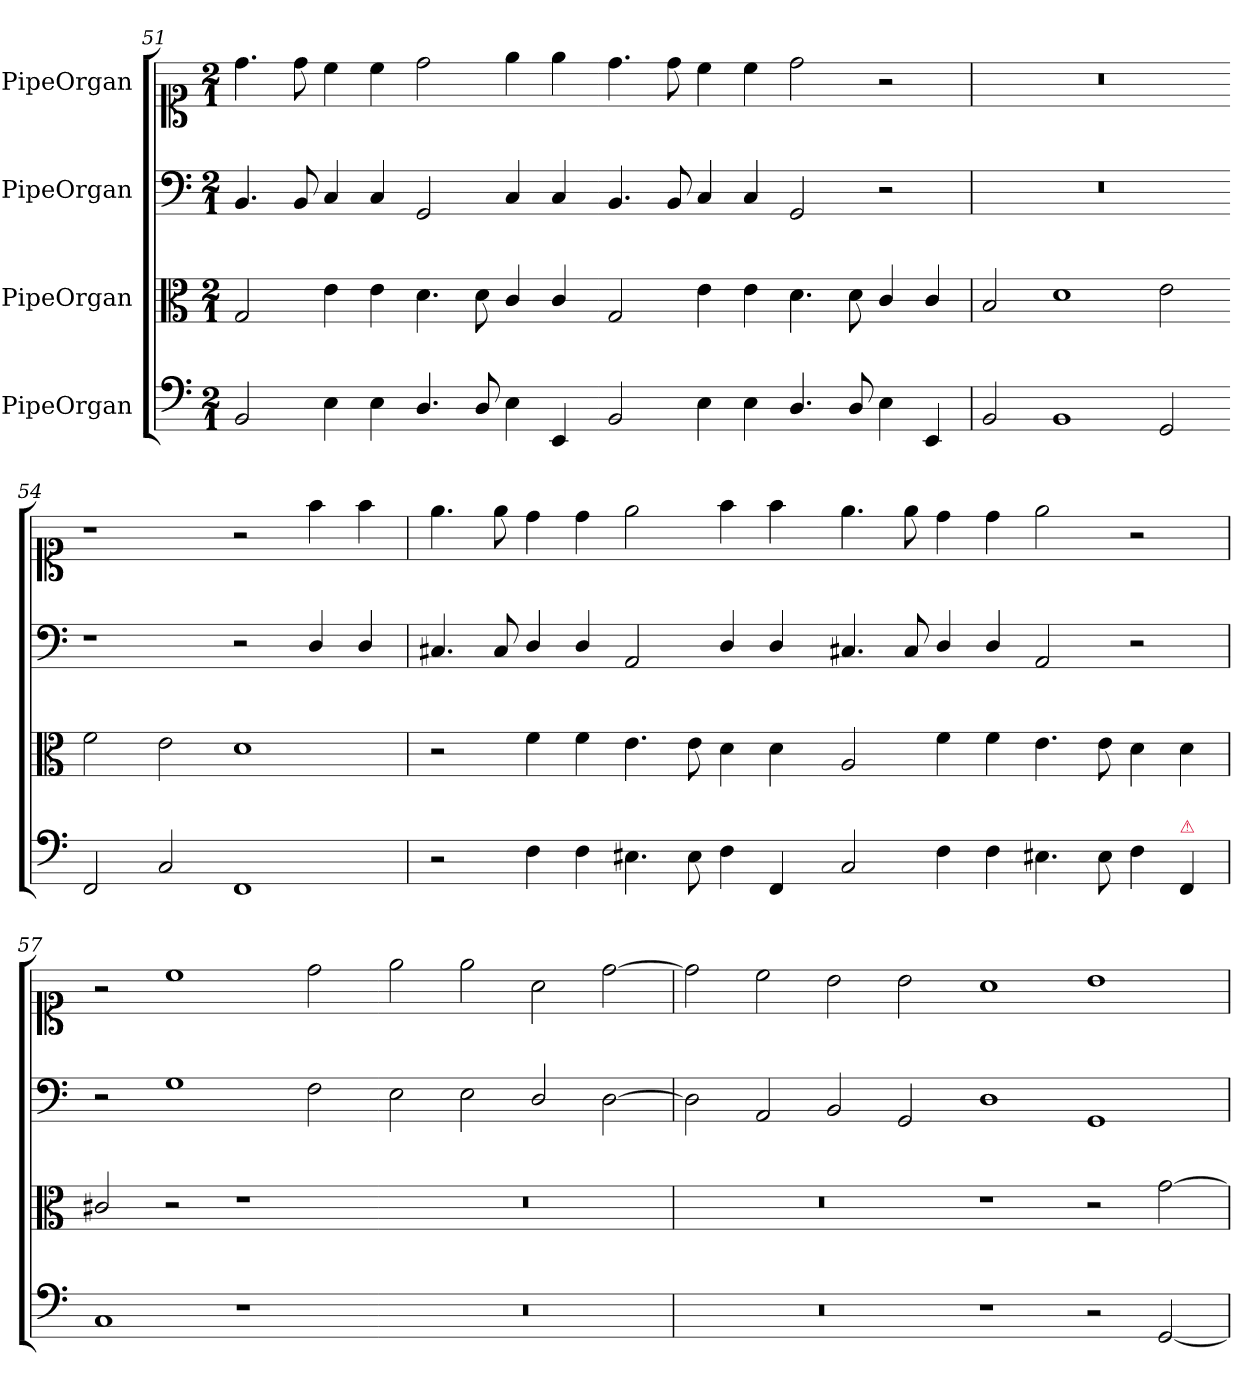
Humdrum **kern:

**kern	**kern	**kern	**kern
*part4	*part3	*part2	*part1
*staff4	*staff3	*staff2	*staff1
*I"PipeOrgan	*I"PipeOrgan	*I"PipeOrgan	*I"PipeOrgan
*clefF5	*clefC3	*clefF4	*clefC1
*k[]	*k[]	*k[]	*k[]
*D:dor	*D:dor	*D:dor	*D:dor
*M2/1	*M2/1	*M2/1	*M2/1
=51	=51	=51	=51
2GG/	2G/	4.BB/	4.dd\
.	.	8BB/	8dd\
4C\	4e\	4C/	4cc\
4C\	4e\	4C/	4cc\
4.BB/	4.d\	2GG/	2dd\
8BB/	8d\	.	.
4C\	4c/	4C/	4ee\
4CC/	4c/	4C/	4ee\
=52-	=52-	=52-	=52-
2GG/	2G/	4.BB/	4.dd\
.	.	8BB/	8dd\
4C\	4e\	4C/	4cc\
4C\	4e\	4C/	4cc\
4.BB/	4.d\	2GG/	2dd\
8BB/	8d\	.	.
4C\	4c/	2r	2r
4CC/	4c/	.	.
=53	=53	=53	=53
2GG/	2B/	0r	0r
1GG	1d	.	.
2EE/	2e\	.	.
=54-	=54-	=54-	=54-
2DD/	2f\	1r	1r
2AA/	2e\	.	.
1DD	1d	2r	2r
.	.	4D/	4ff\
.	.	4D/	4ff\
=55	=55	=55	=55
2r	2r	4.C#X/	4.ee\
.	.	8C#/	8ee\
4D\	4f\	4D/	4dd\
4D\	4f\	4D/	4dd\
4.C#X\	4.e\	2AA/	2ee\
8C#\	8e\	.	.
4D\	4d\	4D/	4ff\
4DD/	4d\	4D/	4ff\
=56-	=56-	=56-	=56-
2AA/	2A/	4.C#X/	4.ee\
.	.	8C#/	8ee\
4D\	4f\	4D/	4dd\
4D\	4f\	4D/	4dd\
4.C#X\	4.e\	2AA/	2ee\
8C#\	8e\	.	.
4D\	4d\	2r	2r
!LO:TX:a:color=crimson:t=⚠	!	!	!
4DD/	4d\	.	.
=57	=57	=57	=57
1AA	2c#X/	2r	2r
.	2r	1G	1cc
1r	1r	.	.
.	.	2F\	2dd\
=58-	=58-	=58-	=58-
0r	0r	2E\	2ee\
.	.	2E\	2ee\
.	.	2D/	2a\
.	.	[2D\	[2dd\
=59	=59	=59	=59
0r	0r	2D\]	2dd\]
.	.	2AA/	2cc\
.	.	2BB/	2b\
.	.	2GG/	2b\
=60-	=60-	=60-	=60-
1r	1r	1D	1a
2r	2r	1GG	1b
[2EE/	[2g\	.	.
=	=	=	=
*-	*-	*-	*-
